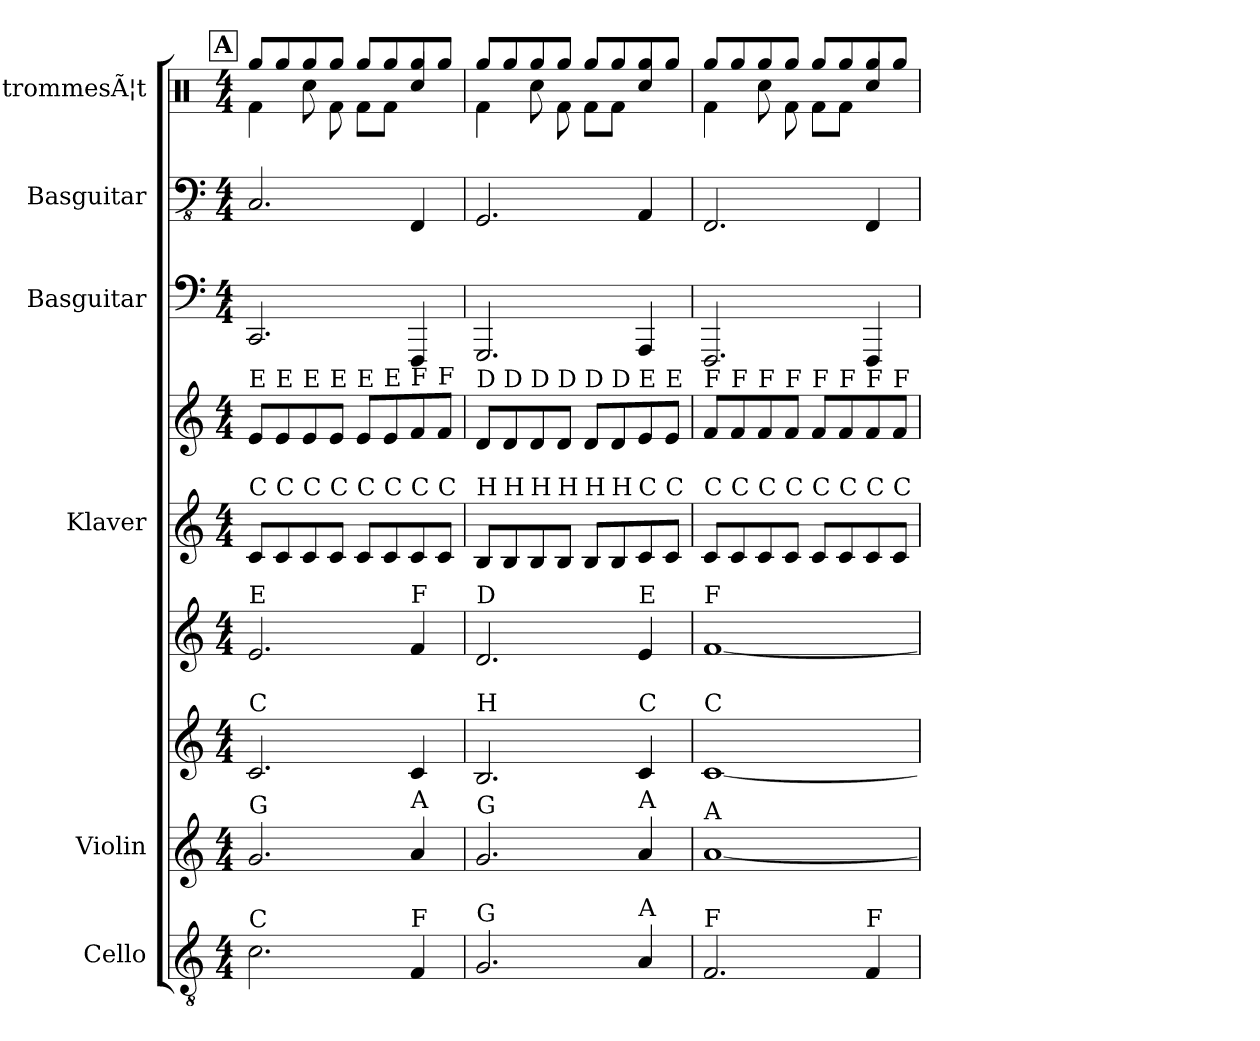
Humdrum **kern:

**kern	**kern	**kern	**kern	**kern	**kern	**kern	**kern	**kern
*part6	*part5	*part5	*part5	*part4	*part4	*part3	*part2	*part1
*staff9	*staff8	*staff7	*staff6	*staff5	*staff4	*staff3	*staff2	*staff1
*I"Cello	*I"Violin	*	*	*I"Klaver	*	*I"Basguitar	*I"Basguitar	*I"trommesÃ¦t
*I'Cel.	*I'Vln.	*	*	*I'Klav.	*	*I'B. guit.	*I'B. guit.	*
*	*	*	*	*	*	*stria4	*	*
*clefGv2	*clefG2	*clefG2	*clefG2	*clefG2	*clefG2	*	*clefFv4	*clefX
*k[]	*k[]	*k[]	*k[]	*k[]	*k[]	*k[]	*k[]	*k[]
*M4/4	*M4/4	*M4/4	*M4/4	*M4/4	*M4/4	*M4/4	*M4/4	*M4/4
*MM60	*MM60	*MM60	*MM60	*MM60	*MM60	*MM60	*MM60	*MM60
!!LO:REH:place=s1:a:B:fs=14:t=A
=1	=1	=1	=1	=1	=1	=1	=1	=1
*	*	*	*	*	*	*	*	*^
!	!	!	!	!	!LO:TX:a:t=E	!	!	!	!
!	!	!	!	!LO:TX:a:t=C	!	!	!	!	!
!	!	!	!LO:TX:a:t=E	!	!	!	!	!	!
!	!	!LO:TX:a:t=C	!	!	!	!	!	!	!
!	!LO:TX:a:t=G	!	!	!	!	!	!	!	!
!LO:TX:a:t=C	!	!	!	!	!	!	!	!	!
2.c\	2.g/	2.c/	2.e/	8c/L	8e/L	2.CC	2.CC/	4Rf\	8Rgg/L
!	!	!	!	!	!LO:TX:a:t=E	!	!	!	!
!	!	!	!	!LO:TX:a:t=C	!	!	!	!	!
.	.	.	.	8c/	8e/	.	.	.	8Rgg/
!	!	!	!	!	!LO:TX:a:t=E	!	!	!	!
!	!	!	!	!LO:TX:a:t=C	!	!	!	!	!
.	.	.	.	8c/	8e/	.	.	8Rcc\	8Rgg/
!	!	!	!	!	!LO:TX:a:t=E	!	!	!	!
!	!	!	!	!LO:TX:a:t=C	!	!	!	!	!
.	.	.	.	8c/J	8e/J	.	.	8Rf\	8Rgg/J
!	!	!	!	!	!LO:TX:a:t=E	!	!	!	!
!	!	!	!	!LO:TX:a:t=C	!	!	!	!	!
.	.	.	.	8c/L	8e/L	.	.	8Rf\L	8Rgg/L
!	!	!	!	!	!LO:TX:a:t=E	!	!	!	!
!	!	!	!	!LO:TX:a:t=C	!	!	!	!	!
.	.	.	.	8c/	8e/	.	.	8Rf\J	8Rgg/
!	!	!	!	!	!LO:TX:a:t=F	!	!	!	!
!	!	!	!	!LO:TX:a:t=C	!	!	!	!	!
!	!	!	!LO:TX:a:t=F	!	!	!	!	!	!
!	!LO:TX:a:t=A	!	!	!	!	!	!	!	!
!LO:TX:a:t=F	!	!	!	!	!	!	!	!	!
4F/	4a/	4c/	4f/	8c/	8f/	4FFF	4FFF/	4Rcc/	8Rgg/
!	!	!	!	!	!LO:TX:a:t=F	!	!	!	!
!	!	!	!	!LO:TX:a:t=C	!	!	!	!	!
.	.	.	.	8c/J	8f/J	.	.	.	8Rgg/J
=2	=2	=2	=2	=2	=2	=2	=2	=2	=2
!	!	!	!	!	!LO:TX:a:t=D	!	!	!	!
!	!	!	!	!LO:TX:a:t=H	!	!	!	!	!
!	!	!	!LO:TX:a:t=D	!	!	!	!	!	!
!	!	!LO:TX:a:t=H	!	!	!	!	!	!	!
!	!LO:TX:a:t=G	!	!	!	!	!	!	!	!
!LO:TX:a:t=G	!	!	!	!	!	!	!	!	!
2.G/	2.g/	2.B/	2.d/	8B/L	8d/L	2.GGG	2.GGG/	4Rf\	8Rgg/L
!	!	!	!	!	!LO:TX:a:t=D	!	!	!	!
!	!	!	!	!LO:TX:a:t=H	!	!	!	!	!
.	.	.	.	8B/	8d/	.	.	.	8Rgg/
!	!	!	!	!	!LO:TX:a:t=D	!	!	!	!
!	!	!	!	!LO:TX:a:t=H	!	!	!	!	!
.	.	.	.	8B/	8d/	.	.	8Rcc\	8Rgg/
!	!	!	!	!	!LO:TX:a:t=D	!	!	!	!
!	!	!	!	!LO:TX:a:t=H	!	!	!	!	!
.	.	.	.	8B/J	8d/J	.	.	8Rf\	8Rgg/J
!	!	!	!	!	!LO:TX:a:t=D	!	!	!	!
!	!	!	!	!LO:TX:a:t=H	!	!	!	!	!
.	.	.	.	8B/L	8d/L	.	.	8Rf\L	8Rgg/L
!	!	!	!	!	!LO:TX:a:t=D	!	!	!	!
!	!	!	!	!LO:TX:a:t=H	!	!	!	!	!
.	.	.	.	8B/	8d/	.	.	8Rf\J	8Rgg/
!	!	!	!	!	!LO:TX:a:t=E	!	!	!	!
!	!	!	!	!LO:TX:a:t=C	!	!	!	!	!
!	!	!	!LO:TX:a:t=E	!	!	!	!	!	!
!	!	!LO:TX:a:t=C	!	!	!	!	!	!	!
!	!LO:TX:a:t=A	!	!	!	!	!	!	!	!
!LO:TX:a:t=A	!	!	!	!	!	!	!	!	!
4A/	4a/	4c/	4e/	8c/	8e/	4AAA	4AAA/	4Rcc/	8Rgg/
!	!	!	!	!	!LO:TX:a:t=E	!	!	!	!
!	!	!	!	!LO:TX:a:t=C	!	!	!	!	!
.	.	.	.	8c/J	8e/J	.	.	.	8Rgg/J
=3	=3	=3	=3	=3	=3	=3	=3	=3	=3
!	!	!	!	!	!LO:TX:a:t=F	!	!	!	!
!	!	!	!	!LO:TX:a:t=C	!	!	!	!	!
!	!	!	!LO:TX:a:t=F	!	!	!	!	!	!
!	!	!LO:TX:a:t=C	!	!	!	!	!	!	!
!	!LO:TX:a:t=A	!	!	!	!	!	!	!	!
!LO:TX:a:t=F	!	!	!	!	!	!	!	!	!
2.F/	[1a	[1c	[1f	8c/L	8f/L	2.FFF	2.FFF/	4Rf\	8Rgg/L
!	!	!	!	!	!LO:TX:a:t=F	!	!	!	!
!	!	!	!	!LO:TX:a:t=C	!	!	!	!	!
.	.	.	.	8c/	8f/	.	.	.	8Rgg/
!	!	!	!	!	!LO:TX:a:t=F	!	!	!	!
!	!	!	!	!LO:TX:a:t=C	!	!	!	!	!
.	.	.	.	8c/	8f/	.	.	8Rcc\	8Rgg/
!	!	!	!	!	!LO:TX:a:t=F	!	!	!	!
!	!	!	!	!LO:TX:a:t=C	!	!	!	!	!
.	.	.	.	8c/J	8f/J	.	.	8Rf\	8Rgg/J
!	!	!	!	!	!LO:TX:a:t=F	!	!	!	!
!	!	!	!	!LO:TX:a:t=C	!	!	!	!	!
.	.	.	.	8c/L	8f/L	.	.	8Rf\L	8Rgg/L
!	!	!	!	!	!LO:TX:a:t=F	!	!	!	!
!	!	!	!	!LO:TX:a:t=C	!	!	!	!	!
.	.	.	.	8c/	8f/	.	.	8Rf\J	8Rgg/
!	!	!	!	!	!LO:TX:a:t=F	!	!	!	!
!	!	!	!	!LO:TX:a:t=C	!	!	!	!	!
!LO:TX:a:t=F	!	!	!	!	!	!	!	!	!
4F/	.	.	.	8c/	8f/	4FFF	4FFF/	4Rcc/	8Rgg/
!	!	!	!	!	!LO:TX:a:t=F	!	!	!	!
!	!	!	!	!LO:TX:a:t=C	!	!	!	!	!
.	.	.	.	8c/J	8f/J	.	.	.	8Rgg/J
*	*	*	*	*	*	*	*	*v	*v
=	=	=	=	=	=	=	=	=
*-	*-	*-	*-	*-	*-	*-	*-	*-
